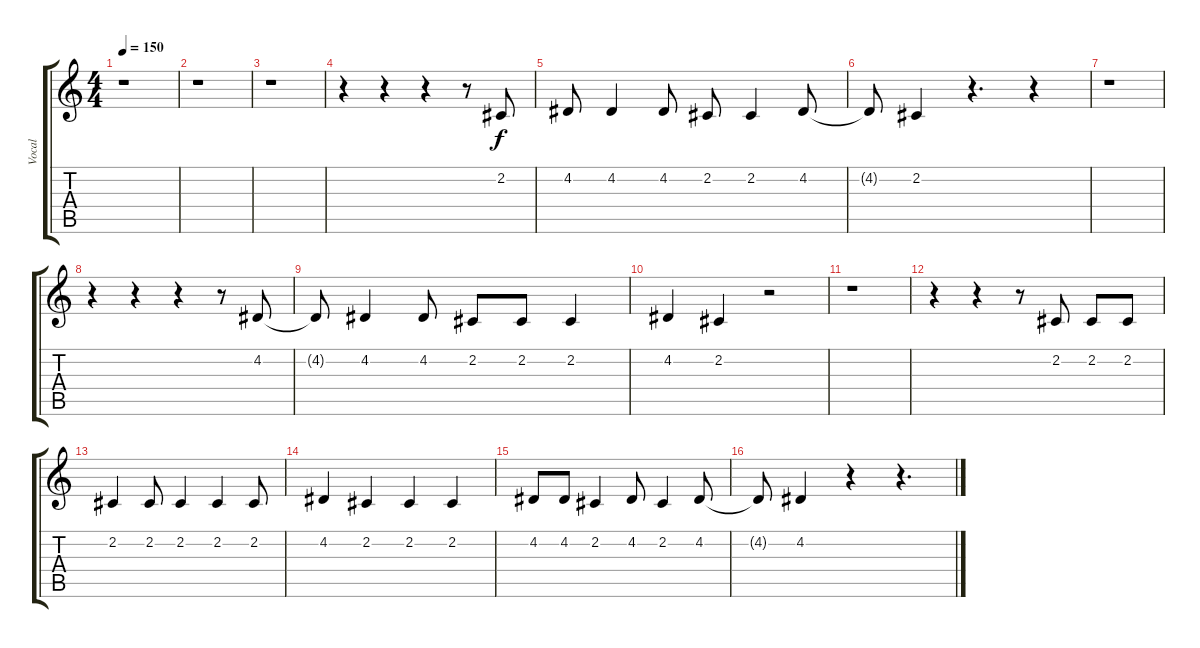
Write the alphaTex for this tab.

\track ("Vocal" "Vocal") {instrument lead5charang}
\staff {score tabs}
\tuning (E4 B3 G3 D3 A2 E2) {hide}
\ts (4 4)
\tempo 150
\clef g2
\ks c
r.1{dy f} |
r.1 |
r.1 |
r.4 r.4 r.4 r.8 2.2.8 |
4.2.8 4.2.4 4.2.8 2.2.8 2.2.4 4.2.8 |
4.2{t}.8 2.2.4 r.4{d} r.4 |
r.1 |
r.4 r.4 r.4 r.8 4.2.8 |
4.2{t}.8 4.2.4 4.2.8 2.2.8 2.2.8 2.2.4 |
4.2.4 2.2.4 r.2 |
r.1 |
r.4 r.4 r.8 2.2.8 2.2.8 2.2.8 |
2.2.4 2.2.8 2.2.4 2.2.4 2.2.8 |
4.2.4 2.2.4 2.2.4 2.2.4 |
4.2.8 4.2.8 2.2.4 4.2.8 2.2.4 4.2.8 |
4.2{t}.8 4.2.4 r.4 r.4{d}
